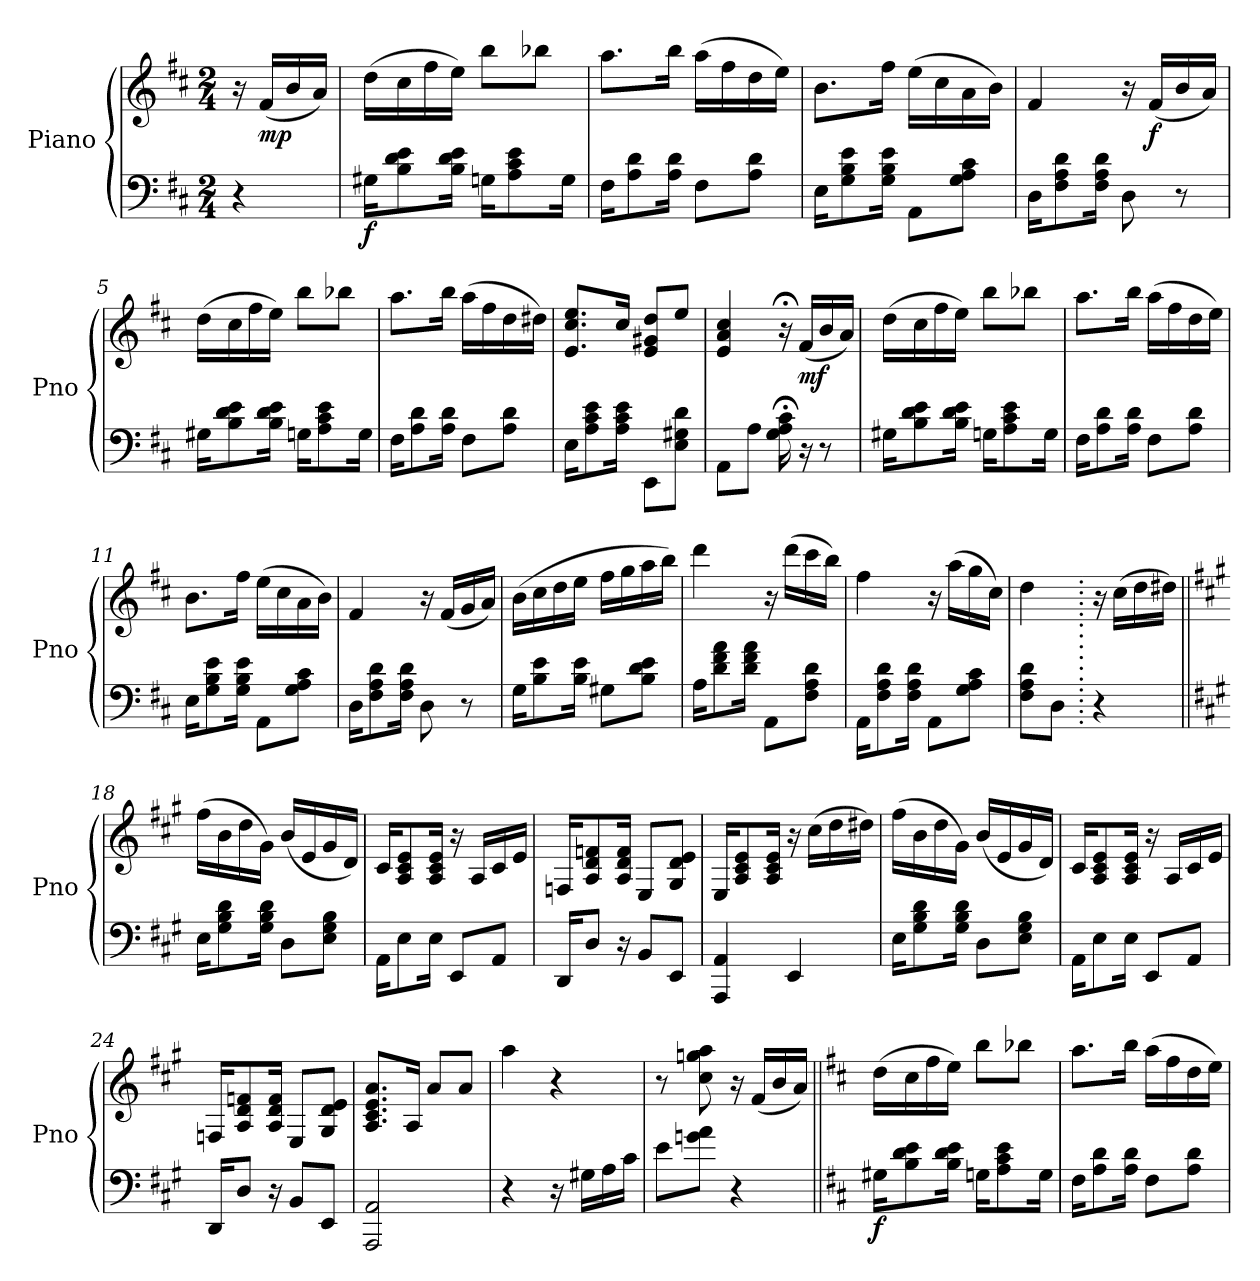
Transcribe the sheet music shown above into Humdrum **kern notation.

**kern	**dynam	**kern	**dynam
*part2	*part2	*part1	*part1
*staff2	*staff2	*staff1	*staff1
*I"Piano	*	*I"Piano	*
*I'Pno	*	*I'Pno	*
*clefF4	*	*clefG2	*
*k[f#c#]	*	*k[f#c#]	*
*M2/4	*	*M2/4	*
*MM72	*	*MM72	*
=	=	=	=
4r	.	16r	.
!	!	!	!LO:DY:b
.	.	(<16f#/LL	mp
.	.	16b/	.
.	.	16a/JJ)	.
=1	=1	=1	=1
!	!LO:DY:b	!	!
16G#X\KL	f	(>16dd\LL	.
8B\ 8d\ 8e\	.	16cc#\	.
.	.	16ff#\	.
16B\ 16d\ 16e\Jk	.	16ee\JJ)	.
16Gn\KL	.	8bb\L	.
8A\ 8c#\ 8e\	.	.	.
.	.	8bb-X\J	.
16G\Jk	.	.	.
=2	=2	=2	=2
16F#\KL	.	8.aa\L	.
8A\ 8d\	.	.	.
16A\ 16d\Jk	.	16bb\Jk	.
8F#\L	.	(>16aa\LL	.
.	.	16ff#\	.
8A\ 8d\J	.	16dd\	.
.	.	16ee\JJ)	.
=3	=3	=3	=3
16E\KL	.	8.b\L	.
8G\ 8B\ 8e\	.	.	.
16G\ 16B\ 16e\Jk	.	16ff#\Jk	.
8AA\L	.	(>16ee\LL	.
.	.	16cc#\	.
8G\ 8A\ 8c#\J	.	16a\	.
.	.	16b\JJ)	.
!!LO:LB:g=z
=4	=4	=4	=4
16D\KL	.	4f#/	.
8F#\ 8A\ 8d\	.	.	.
16F#\ 16A\ 16d\Jk	.	.	.
8D\	.	16r	.
!	!	!	!LO:DY:b
.	.	(<16f#/LL	f
8r	.	16b/	.
.	.	16a/JJ)	.
=5	=5	=5	=5
16G#X\KL	.	(>16dd\LL	.
8B\ 8d\ 8e\	.	16cc#\	.
.	.	16ff#\	.
16B\ 16d\ 16e\Jk	.	16ee\JJ)	.
16Gn\KL	.	8bb\L	.
8A\ 8c#\ 8e\	.	.	.
.	.	8bb-X\J	.
16G\Jk	.	.	.
=6	=6	=6	=6
16F#\KL	.	8.aa\L	.
8A\ 8d\	.	.	.
16A\ 16d\Jk	.	16bb\Jk	.
8F#\L	.	(>16aa\LL	.
.	.	16ff#\	.
8A\ 8d\J	.	16dd\	.
.	.	16dd#X\JJ)	.
=7	=7	=7	=7
16E\KL	.	8.e/ 8.cc#/ 8.ee/L	.
8A\ 8c#\ 8e\	.	.	.
16A\ 16c#\ 16e\Jk	.	16cc#/Jk	.
8EE\L	.	8e/ 8g#X/ 8dd/L	.
8E\ 8G#X\ 8d\J	.	8ee/J	.
!!LO:LB:g=z
=8	=8	=8	=8
8AA\L	.	4e/ 4a/ 4cc#/	.
8A\J	.	.	.
16G\;< 16A\;< 16c#\;<	.	16r;<	.
!	!	!	!LO:DY:b
16r	.	(<16f#/LL	mf
8r	.	16b/	.
.	.	16a/JJ)	.
=9	=9	=9	=9
16G#X\KL	.	(>16dd\LL	.
8B\ 8d\ 8e\	.	16cc#\	.
.	.	16ff#\	.
16B\ 16d\ 16e\Jk	.	16ee\JJ)	.
16Gn\KL	.	8bb\L	.
8A\ 8c#\ 8e\	.	.	.
.	.	8bb-X\J	.
16G\Jk	.	.	.
=10	=10	=10	=10
16F#\KL	.	8.aa\L	.
8A\ 8d\	.	.	.
16A\ 16d\Jk	.	16bb\Jk	.
8F#\L	.	(>16aa\LL	.
.	.	16ff#\	.
8A\ 8d\J	.	16dd\	.
.	.	16ee\JJ)	.
=11	=11	=11	=11
16E\KL	.	8.b\L	.
8G\ 8B\ 8e\	.	.	.
16G\ 16B\ 16e\Jk	.	16ff#\Jk	.
8AA\L	.	(>16ee\LL	.
.	.	16cc#\	.
8G\ 8A\ 8c#\J	.	16a\	.
.	.	16b\JJ)	.
!!LO:LB:g=z
=12	=12	=12	=12
16D\KL	.	4f#/	.
8F#\ 8A\ 8d\	.	.	.
16F#\ 16A\ 16d\Jk	.	.	.
8D\	.	16r	.
.	.	(<16f#/LL	.
8r	.	16g/	.
.	.	16a/JJ)	.
=13	=13	=13	=13
16G\KL	.	(>16b\LL	.
8B\ 8e\	.	16cc#\	.
.	.	16dd\	.
16B\ 16e\Jk	.	16ee\JJ	.
8G#X\L	.	16ff#\LL	.
.	.	16gg\	.
8B\ 8d\ 8e\J	.	16aa\	.
.	.	16bb\JJ)	.
=14	=14	=14	=14
16A\KL	.	4ddd\	.
8d\ 8f#\ 8a\	.	.	.
16d\ 16f#\ 16a\Jk	.	.	.
8AA\L	.	16r	.
.	.	(>16ddd\LL	.
8F#\ 8A\ 8d\J	.	16ccc#\	.
.	.	16bb\JJ)	.
=15	=15	=15	=15
16AA\KL	.	4ff#\	.
8F#\ 8A\ 8d\	.	.	.
16F#\ 16A\ 16d\Jk	.	.	.
8AA\L	.	16r	.
.	.	(>16aa\LL	.
8G\ 8A\ 8c#\J	.	16gg\	.
.	.	16cc#\JJ)	.
=16	=16	=16	=16
8F#\ 8A\ 8d\L	.	4dd\	.
8D\J	.	.	.
=17.	=17.	=17.	=17.
4r	.	16r	.
.	.	(>16cc#\LL	.
.	.	16dd\	.
.	.	16dd#X\JJ)	.
!!LO:PB:g=z
=18||	=18||	=18||	=18||
*k[f#c#g#]	*	*k[f#c#g#]	*
16E\KL	.	(>16ff#\LL	.
8G#\ 8B\ 8d\	.	16b\	.
.	.	16dd\	.
16G#\ 16B\ 16d\Jk	.	16g#\JJ)	.
8D\L	.	(<16b/LL	.
.	.	16e/	.
8E\ 8G#\ 8B\J	.	16g#/	.
.	.	16d/JJ)	.
=19	=19	=19	=19
16AA\KL	.	16c#/KL	.
8E\	.	8A/ 8c#/ 8e/	.
16E\Jk	.	16A/ 16c#/ 16e/Jk	.
8EE/L	.	16r	.
.	.	16A/LL	.
8AA/J	.	16c#/	.
.	.	16e/JJ	.
=20	=20	=20	=20
16DD/KL	.	16Fn/KL	.
8D/J	.	8A/ 8d/ 8fn/	.
16r	.	16A/ 16d/ 16f/Jk	.
8BB/L	.	8E/L	.
8EE/J	.	8G#/ 8d/ 8e/J	.
=21	=21	=21	=21
4AAA/ 4AA/	.	16E/KL	.
.	.	8A/ 8c#/ 8e/	.
.	.	16A/ 16c#/ 16e/Jk	.
4EE/	.	16r	.
.	.	(>16cc#\LL	.
.	.	16dd\	.
.	.	16dd#X\JJ)	.
!!LO:LB:g=z
=22	=22	=22	=22
16E\KL	.	(>16ff#\LL	.
8G#\ 8B\ 8d\	.	16b\	.
.	.	16dd\	.
16G#\ 16B\ 16d\Jk	.	16g#\JJ)	.
8D\L	.	(<16b/LL	.
.	.	16e/	.
8E\ 8G#\ 8B\J	.	16g#/	.
.	.	16d/JJ)	.
=23	=23	=23	=23
16AA\KL	.	16c#/KL	.
8E\	.	8A/ 8c#/ 8e/	.
16E\Jk	.	16A/ 16c#/ 16e/Jk	.
8EE/L	.	16r	.
.	.	16A/LL	.
8AA/J	.	16c#/	.
.	.	16e/JJ	.
=24	=24	=24	=24
16DD/KL	.	16Fn/KL	.
8D/J	.	8A/ 8d/ 8fn/	.
16r	.	16A/ 16d/ 16f/Jk	.
8BB/L	.	8E/L	.
8EE/J	.	8G#/ 8d/ 8e/J	.
=25	=25	=25	=25
2AAA/ 2AA/	.	8.A/ 8.c#/ 8.e/ 8.a/L	.
.	.	16A/Jk	.
.	.	8a/L	.
.	.	8a/J	.
!!LO:LB:g=z
=26	=26	=26	=26
4r	.	4aa\	.
16r	.	4r	.
16G#X\LL	.	.	.
16A\	.	.	.
16c#\JJ	.	.	.
=27	=27	=27	=27
8e\L	.	8r	.
8gn\ 8a\J	.	8cc#\ 8ggn\ 8aa\	.
4r	.	16r	.
.	.	(<16f#/LL	.
.	.	16b/	.
.	.	16a/JJ)	.
=28||	=28||	=28||	=28||
*k[f#c#]	*	*k[f#c#]	*
!	!LO:DY:b	!	!
16G#X\KL	f	(>16dd\LL	.
8B\ 8d\ 8e\	.	16cc#\	.
.	.	16ff#\	.
16B\ 16d\ 16e\Jk	.	16ee\JJ)	.
16Gn\KL	.	8bb\L	.
8A\ 8c#\ 8e\	.	.	.
.	.	8bb-X\J	.
16G\Jk	.	.	.
=29	=29	=29	=29
16F#\KL	.	8.aa\L	.
8A\ 8d\	.	.	.
16A\ 16d\Jk	.	16bb\Jk	.
8F#\L	.	(>16aa\LL	.
.	.	16ff#\	.
8A\ 8d\J	.	16dd\	.
.	.	16ee\JJ)	.
=	=	=	=
*-	*-	*-	*-
